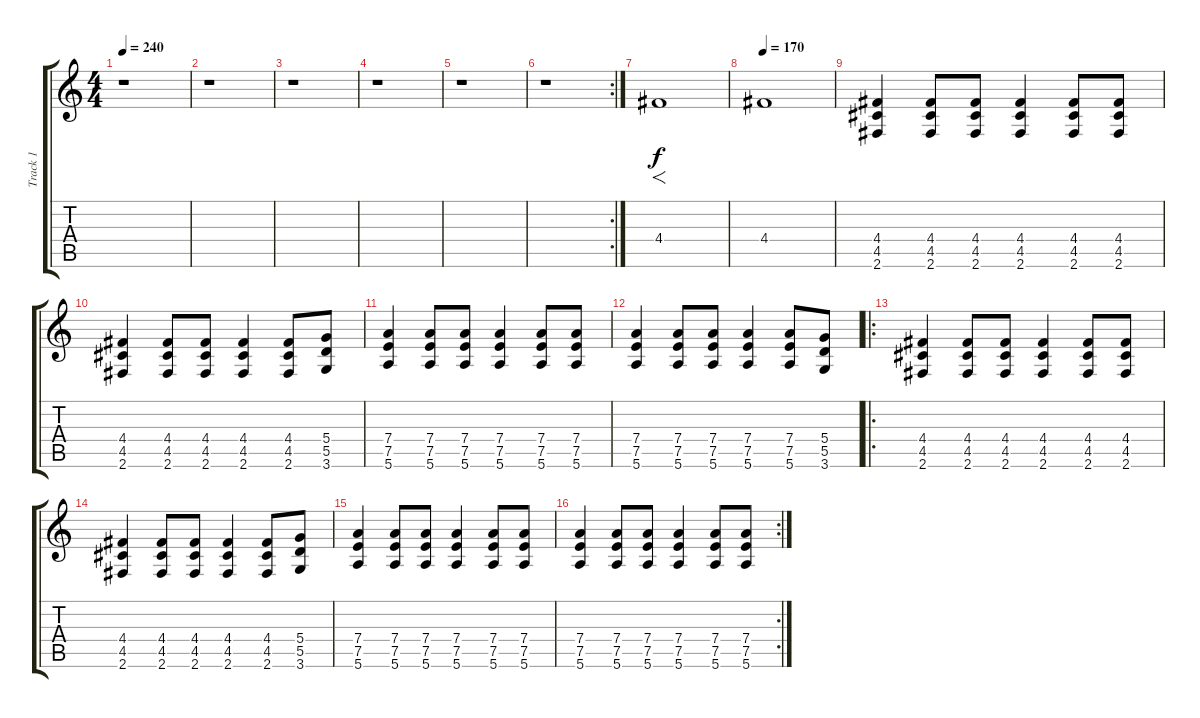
\track ("Track 1" "Track 1") {instrument distortionguitar}
\staff {score tabs}
\tuning (E4 B3 G3 D3 A2 E2) {hide}
\ts (4 4)
\tempo 240
\clef g2
\ks c
r.1{dy f} |
r.1 |
r.1 |
r.1 |
r.1 |
\rc 2
r.1 |
4.4.1{f} |
\tempo 170
4.4.1{volume 13} |
(4.4 4.5 2.6).4 (4.4 4.5 2.6).8 (4.4 4.5 2.6).8 (4.4 4.5 2.6).4 (4.4 4.5 2.6).8 (4.4 4.5 2.6).8 |
(4.4 4.5 2.6).4 (4.4 4.5 2.6).8 (4.4 4.5 2.6).8 (4.4 4.5 2.6).4 (4.4 4.5 2.6).8 (5.4 5.5 3.6).8 |
(7.4 7.5 5.6).4 (7.4 7.5 5.6).8 (7.4 7.5 5.6).8 (7.4 7.5 5.6).4 (7.4 7.5 5.6).8 (7.4 7.5 5.6).8 |
(7.4 7.5 5.6).4 (7.4 7.5 5.6).8 (7.4 7.5 5.6).8 (7.4 7.5 5.6).4 (7.4 7.5 5.6).8 (5.4 5.5 3.6).8 |
\ro
(4.4 4.5 2.6).4 (4.4 4.5 2.6).8 (4.4 4.5 2.6).8 (4.4 4.5 2.6).4 (4.4 4.5 2.6).8 (4.4 4.5 2.6).8 |
(4.4 4.5 2.6).4 (4.4 4.5 2.6).8 (4.4 4.5 2.6).8 (4.4 4.5 2.6).4 (4.4 4.5 2.6).8 (5.4 5.5 3.6).8 |
(7.4 7.5 5.6).4 (7.4 7.5 5.6).8 (7.4 7.5 5.6).8 (7.4 7.5 5.6).4 (7.4 7.5 5.6).8 (7.4 7.5 5.6).8 |
\rc 2
(7.4 7.5 5.6).4 (7.4 7.5 5.6).8 (7.4 7.5 5.6).8 (7.4 7.5 5.6).4 (7.4 7.5 5.6).8 (7.4 7.5 5.6).8
